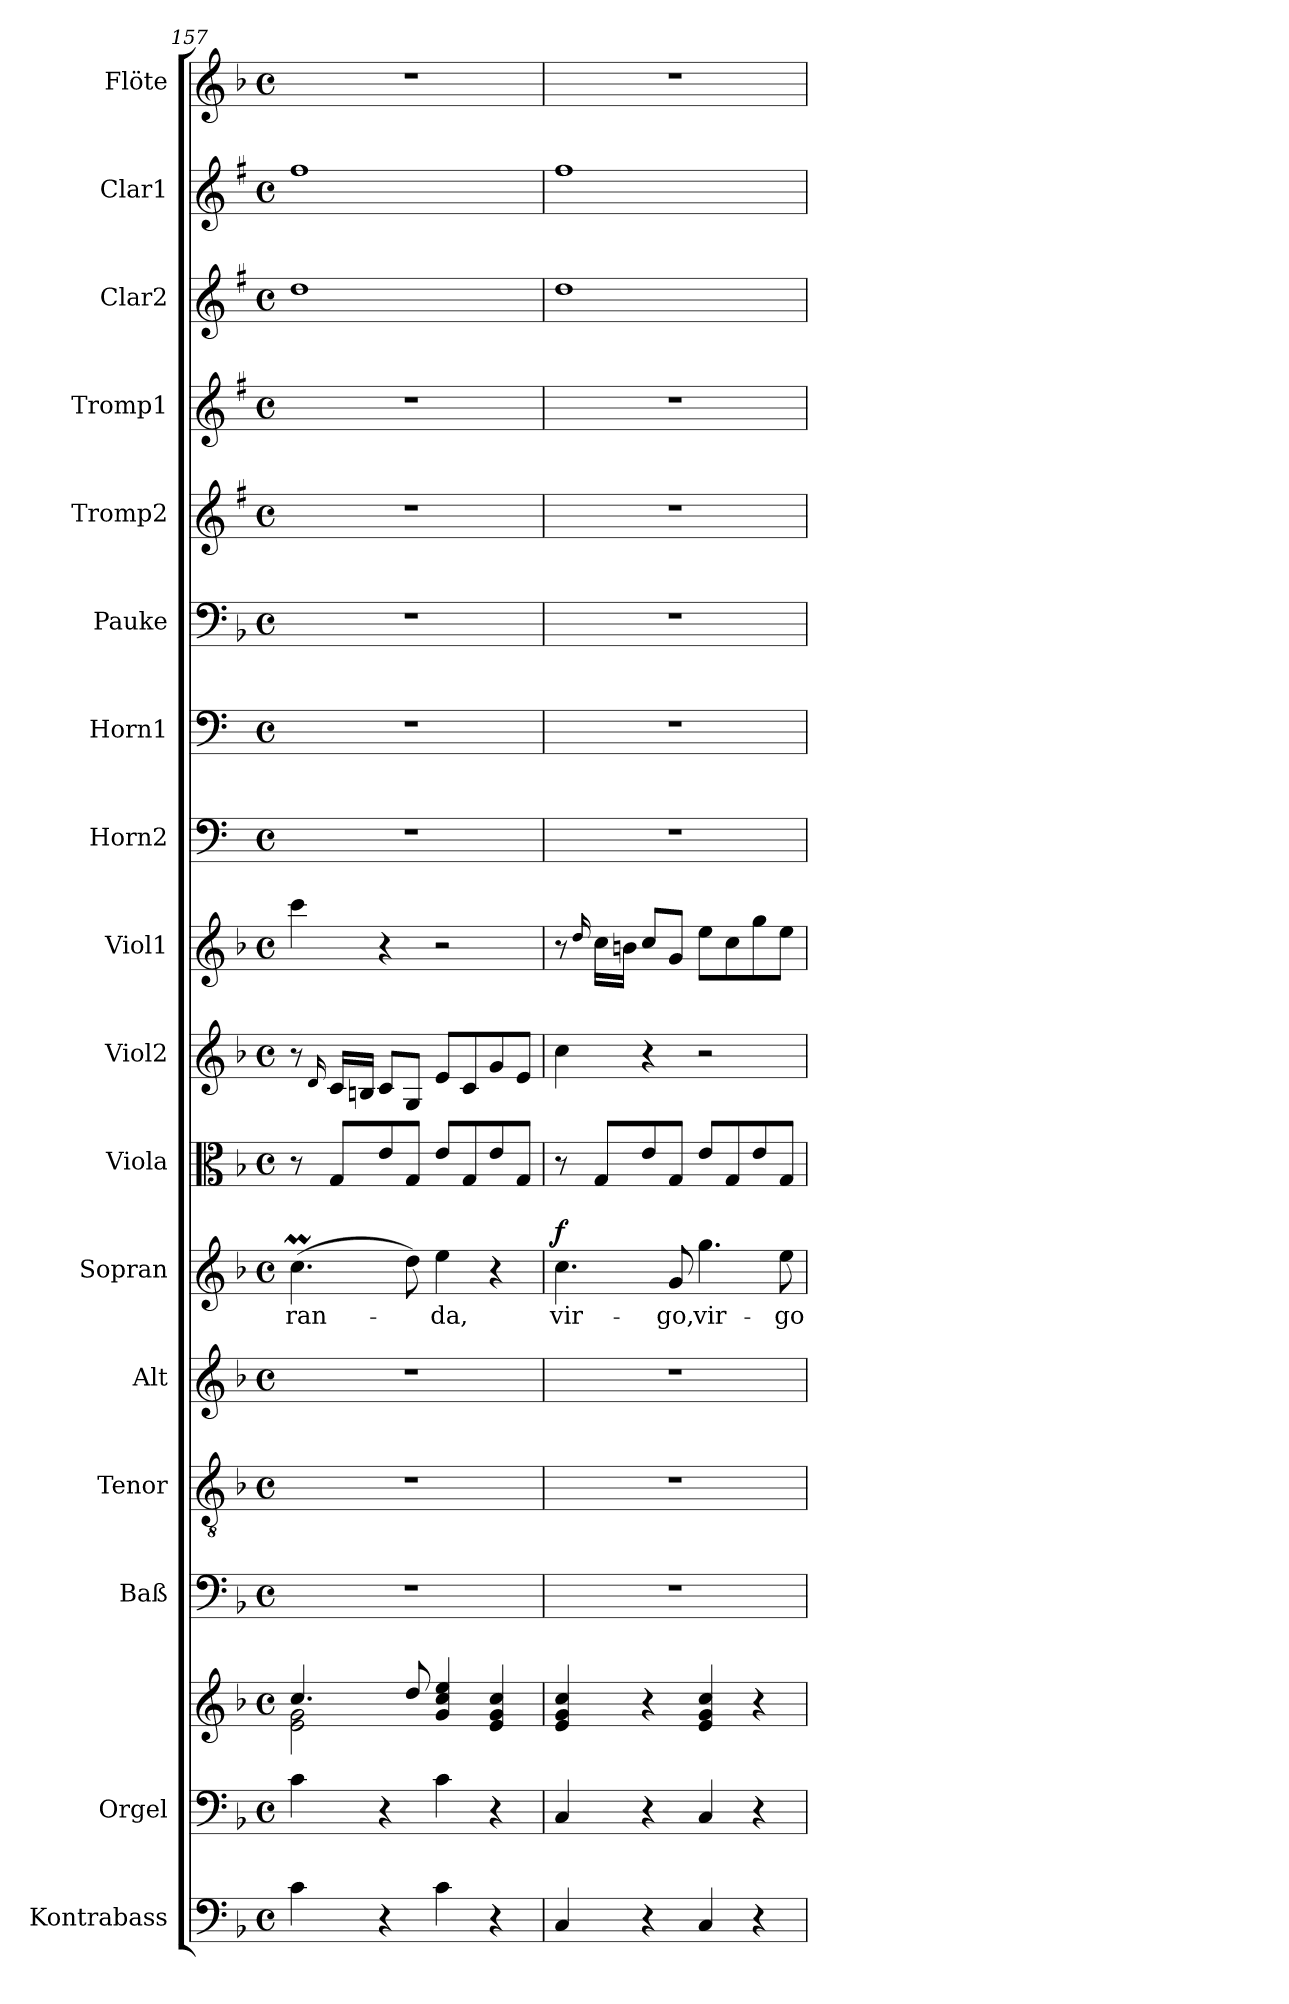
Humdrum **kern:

**kern	**kern	**kern	**kern	**kern	**kern	**kern	**text	**dynam	**kern	**kern	**kern	**kern	**kern	**kern	**kern	**kern	**kern	**kern	**kern
*part17	*part16	*part16	*part15	*part14	*part13	*part12	*part12	*part12	*part11	*part10	*part9	*part8	*part7	*part6	*part5	*part4	*part3	*part2	*part1
*staff18	*staff17	*staff16	*staff15	*staff14	*staff13	*staff12	*staff12	*staff12	*staff11	*staff10	*staff9	*staff8	*staff7	*staff6	*staff5	*staff4	*staff3	*staff2	*staff1
*I"Kontrabass	*I"Orgel	*	*I"Baß	*I"Tenor	*I"Alt	*I"Sopran	*	*	*I"Viola	*I"Viol2	*I"Viol1	*I"Horn2	*I"Horn1	*I"Pauke	*I"Tromp2	*I"Tromp1	*I"Clar2	*I"Clar1	*I"Flöte
*I'Kb	*	*	*I'B	*I'T	*I'A	*I'S	*	*	*I'Vla	*I'Vl2	*I'Vl1	*I'Hr2	*I'Hr1	*I'Pk	*I'Tr2	*I'Tr1	*I'Cl2	*I'Cl1	*I'Fl
*clefF4	*clefF4	*clefG2	*clefF4	*clefGv2	*clefG2	*clefG2	*	*	*clefC3	*clefG2	*clefG2	*clefF4	*clefF4	*clefF4	*clefG2	*clefG2	*clefG2	*clefG2	*clefG2
*ITrd7c12	*	*	*	*	*	*	*	*	*	*	*	*ITrd4c7	*ITrd4c7	*	*ITrd1c2	*ITrd1c2	*ITrd1c2	*ITrd1c2	*
*k[b-]	*k[b-]	*k[b-]	*k[b-]	*k[b-]	*k[b-]	*k[b-]	*	*	*k[b-]	*k[b-]	*k[b-]	*k[b-]	*k[b-]	*k[b-]	*k[b-]	*k[b-]	*k[b-]	*k[b-]	*k[b-]
*F:	*F:	*F:	*F:	*F:	*F:	*F:	*	*	*F:	*F:	*F:	*F:	*F:	*F:	*F:	*F:	*F:	*F:	*F:
*M4/4	*M4/4	*M4/4	*M4/4	*M4/4	*M4/4	*M4/4	*	*	*M4/4	*M4/4	*M4/4	*M4/4	*M4/4	*M4/4	*M4/4	*M4/4	*M4/4	*M4/4	*M4/4
*met(c)	*met(c)	*met(c)	*met(c)	*met(c)	*met(c)	*met(c)	*	*	*met(c)	*met(c)	*met(c)	*met(c)	*met(c)	*met(c)	*met(c)	*met(c)	*met(c)	*met(c)	*met(c)
=157	=157	=157	=157	=157	=157	=157	=157	=157	=157	=157	=157	=157	=157	=157	=157	=157	=157	=157	=157
*	*	*^	*	*	*	*	*	*	*	*	*	*	*	*	*	*	*	*	*
!	!	!	!	!	!	!	!	!LO:LY:b	!	!	!	!	!	!	!	!	!	!	!	!
4C\	4c\	4.cc/	2e\ 2g\	1r	1r	1r	(>4.ccM\	-ran-	.	8r	8r	4ccc\	1r	1r	1r	1r	1r	1cc	1ee	1r
.	.	.	.	.	.	.	.	.	.	.	16qqd/	.	.	.	.	.	.	.	.	.
.	.	.	.	.	.	.	.	.	.	8G/L	16c/LL	.	.	.	.	.	.	.	.	.
.	.	.	.	.	.	.	.	.	.	.	16Bn/JJ	.	.	.	.	.	.	.	.	.
4r	4r	.	.	.	.	.	.	.	.	8e/	8c/L	4r	.	.	.	.	.	.	.	.
.	.	8dd/	.	.	.	.	8dd\)	.	.	8G/J	8G/J	.	.	.	.	.	.	.	.	.
!	!	!	!	!	!	!	!	!LO:LY:b	!	!	!	!	!	!	!	!	!	!	!	!
4C\	4c\	4g/ 4cc/ 4ee/	2ryy	.	.	.	4ee\	-da,	.	8e/L	8e/L	2r	.	.	.	.	.	.	.	.
.	.	.	.	.	.	.	.	.	.	8G/	8c/	.	.	.	.	.	.	.	.	.
4r	4r	4e/ 4g/ 4cc/	.	.	.	.	4r	.	.	8e/	8g/	.	.	.	.	.	.	.	.	.
.	.	.	.	.	.	.	.	.	.	8G/J	8e/J	.	.	.	.	.	.	.	.	.
*	*	*v	*v	*	*	*	*	*	*	*	*	*	*	*	*	*	*	*	*	*
=158	=158	=158	=158	=158	=158	=158	=158	=158	=158	=158	=158	=158	=158	=158	=158	=158	=158	=158	=158
!	!	!	!	!	!	!	!LO:LY:b	!LO:DY:a	!	!	!	!	!	!	!	!	!	!	!
4CC/	4C/	4e/ 4g/ 4cc/	1r	1r	1r	4.cc\	vir-	f	8r	4cc\	8r	1r	1r	1r	1r	1r	1cc	1ee	1r
.	.	.	.	.	.	.	.	.	.	.	16qqdd/	.	.	.	.	.	.	.	.
.	.	.	.	.	.	.	.	.	8G/L	.	16cc\LL	.	.	.	.	.	.	.	.
.	.	.	.	.	.	.	.	.	.	.	16bn\JJ	.	.	.	.	.	.	.	.
4r	4r	4r	.	.	.	.	.	.	8e/	4r	8cc/L	.	.	.	.	.	.	.	.
!	!	!	!	!	!	!	!LO:LY:b	!	!	!	!	!	!	!	!	!	!	!	!
.	.	.	.	.	.	8g/	-go,	.	8G/J	.	8g/J	.	.	.	.	.	.	.	.
!	!	!	!	!	!	!	!LO:LY:b	!	!	!	!	!	!	!	!	!	!	!	!
4CC/	4C/	4e/ 4g/ 4cc/	.	.	.	4.gg\	vir-	.	8e/L	2r	8ee\L	.	.	.	.	.	.	.	.
.	.	.	.	.	.	.	.	.	8G/	.	8cc\	.	.	.	.	.	.	.	.
4r	4r	4r	.	.	.	.	.	.	8e/	.	8gg\	.	.	.	.	.	.	.	.
!	!	!	!	!	!	!	!LO:LY:b	!	!	!	!	!	!	!	!	!	!	!	!
.	.	.	.	.	.	8ee\	-go	.	8G/J	.	8ee\J	.	.	.	.	.	.	.	.
=	=	=	=	=	=	=	=	=	=	=	=	=	=	=	=	=	=	=	=
*-	*-	*-	*-	*-	*-	*-	*-	*-	*-	*-	*-	*-	*-	*-	*-	*-	*-	*-	*-
